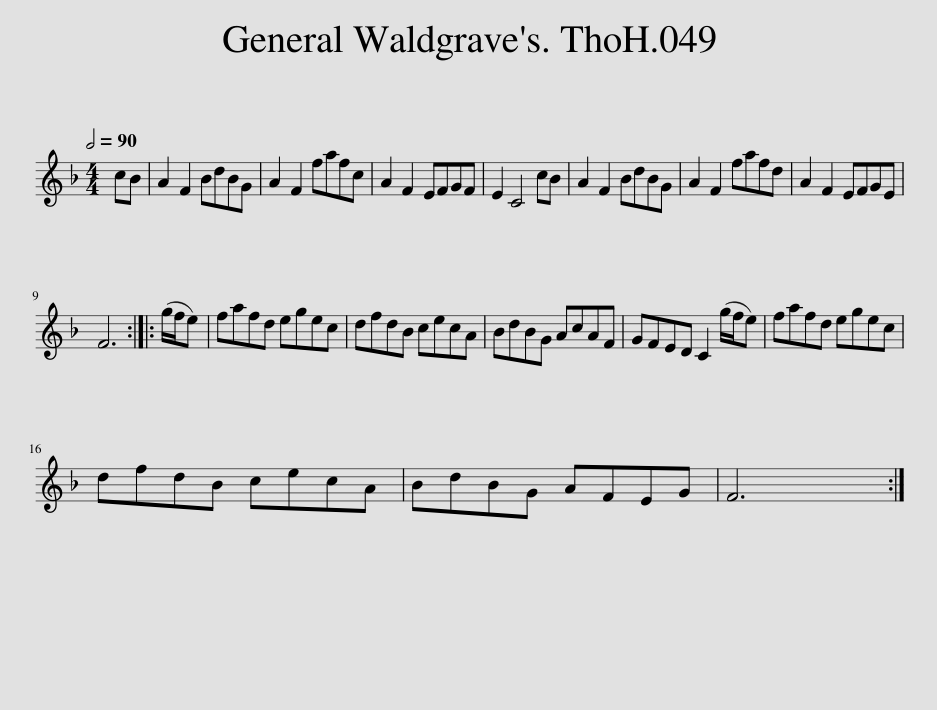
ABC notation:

X:1
L:1/8
Q:1/2=90
M:4/4
I:linebreak $
K:F
V:1 treble
V:1
 cB | A2 F2 BdBG | A2 F2 fafc | A2 F2 EFGF | E2 C4 cB | %5
 A2 F2 BdBG | A2 F2 fafd | A2 F2 EFGE |$ F6 :: (g/f/e) | %10
 fafd egec | dfdB cecA | BdBG AcAF | GFED C2 (g/f/e) | fafd egec |$ %15
 dfdB cecA | BdBG AFEG | F6 :| %18
